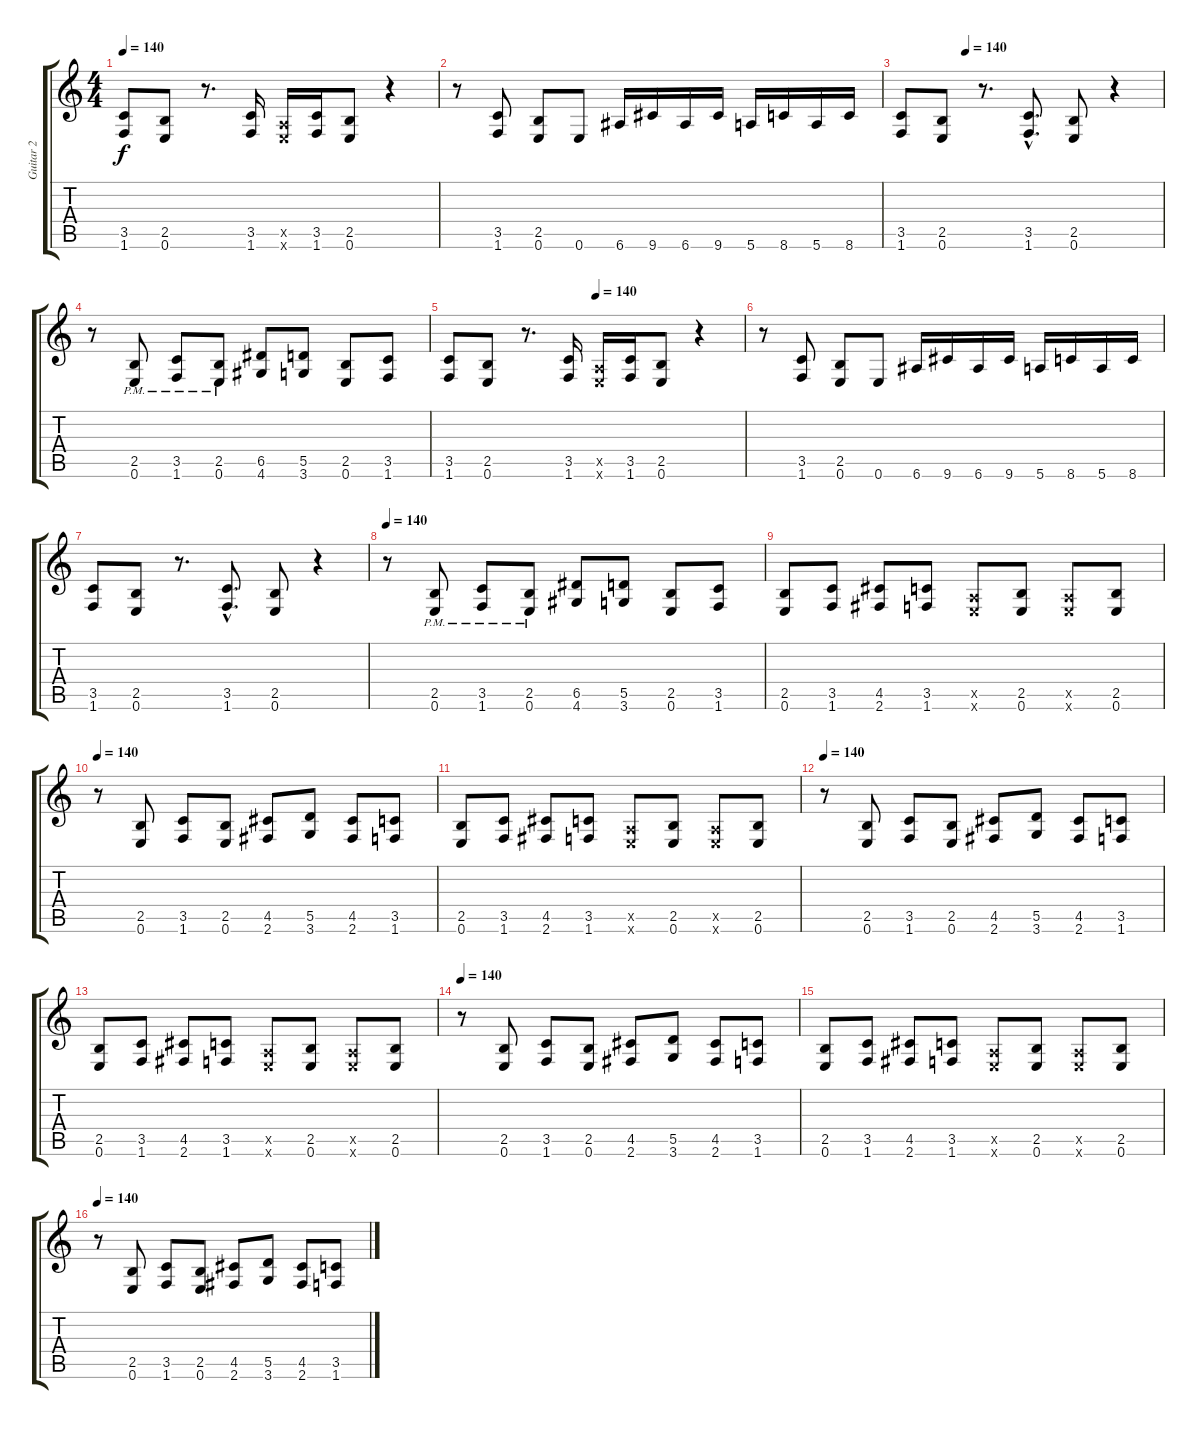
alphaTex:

\track ("Guitar 2" "Guitar 2") {instrument distortionguitar}
\staff {score tabs}
\tuning (E4 B3 G3 D3 A2 E2) {hide}
\ts (4 4)
\tempo 140
\clef g2
\ks c
(3.5 1.6).8{dy f instrument distortionguitar} (2.5 0.6).8 r.8{d} (3.5 1.6).16 (0.5{x} 0.6{x}).16 (3.5 1.6).16 (2.5 0.6).8 r.4 |
r.8 (3.5 1.6).8 (2.5 0.6).8 0.6.8 6.6.16 9.6.16 6.6.16 9.6.16 5.6.16 8.6.16 5.6.16 8.6.16 |
\tempo (140 0.25)
(3.5 1.6).8 (2.5 0.6).8 r.8{d} (3.5{hac} 1.6{hac}).8{d} (2.5 0.6).8 r.4 |
r.8 (2.5{pm} 0.6{pm}).8 (3.5{pm} 1.6{pm}).8 (2.5{pm} 0.6{pm}).8 (6.5 4.6).8 (5.5 3.6).8 (2.5 0.6).8 (3.5 1.6).8 |
\tempo (140 0.5)
(3.5 1.6).8 (2.5 0.6).8 r.8{d} (3.5 1.6).16 (0.5{x} 0.6{x}).16 (3.5 1.6).16 (2.5 0.6).8 r.4 |
r.8 (3.5 1.6).8 (2.5 0.6).8 0.6.8 6.6.16 9.6.16 6.6.16 9.6.16 5.6.16 8.6.16 5.6.16 8.6.16 |
(3.5 1.6).8 (2.5 0.6).8 r.8{d} (3.5{hac} 1.6{hac}).8{d} (2.5 0.6).8 r.4 |
\tempo 140
r.8 (2.5{pm} 0.6{pm}).8 (3.5{pm} 1.6{pm}).8 (2.5{pm} 0.6{pm}).8 (6.5 4.6).8 (5.5 3.6).8 (2.5 0.6).8 (3.5 1.6).8 |
(2.5 0.6).8 (3.5 1.6).8 (4.5 2.6).8 (3.5 1.6).8 (0.5{x} 0.6{x}).8 (2.5 0.6).8 (0.5{x} 0.6{x}).8 (2.5 0.6).8 |
\tempo 140
r.8 (2.5 0.6).8 (3.5 1.6).8 (2.5 0.6).8 (4.5 2.6).8 (5.5 3.6).8 (4.5 2.6).8 (3.5 1.6).8 |
(2.5 0.6).8 (3.5 1.6).8 (4.5 2.6).8 (3.5 1.6).8 (0.5{x} 0.6{x}).8 (2.5 0.6).8 (0.5{x} 0.6{x}).8 (2.5 0.6).8 |
\tempo 140
r.8 (2.5 0.6).8 (3.5 1.6).8 (2.5 0.6).8 (4.5 2.6).8 (5.5 3.6).8 (4.5 2.6).8 (3.5 1.6).8 |
(2.5 0.6).8 (3.5 1.6).8 (4.5 2.6).8 (3.5 1.6).8 (0.5{x} 0.6{x}).8 (2.5 0.6).8 (0.5{x} 0.6{x}).8 (2.5 0.6).8 |
\tempo 140
r.8 (2.5 0.6).8 (3.5 1.6).8 (2.5 0.6).8 (4.5 2.6).8 (5.5 3.6).8 (4.5 2.6).8 (3.5 1.6).8 |
(2.5 0.6).8 (3.5 1.6).8 (4.5 2.6).8 (3.5 1.6).8 (0.5{x} 0.6{x}).8 (2.5 0.6).8 (0.5{x} 0.6{x}).8 (2.5 0.6).8 |
\tempo 140
r.8 (2.5 0.6).8 (3.5 1.6).8 (2.5 0.6).8 (4.5 2.6).8 (5.5 3.6).8 (4.5 2.6).8 (3.5 1.6).8
